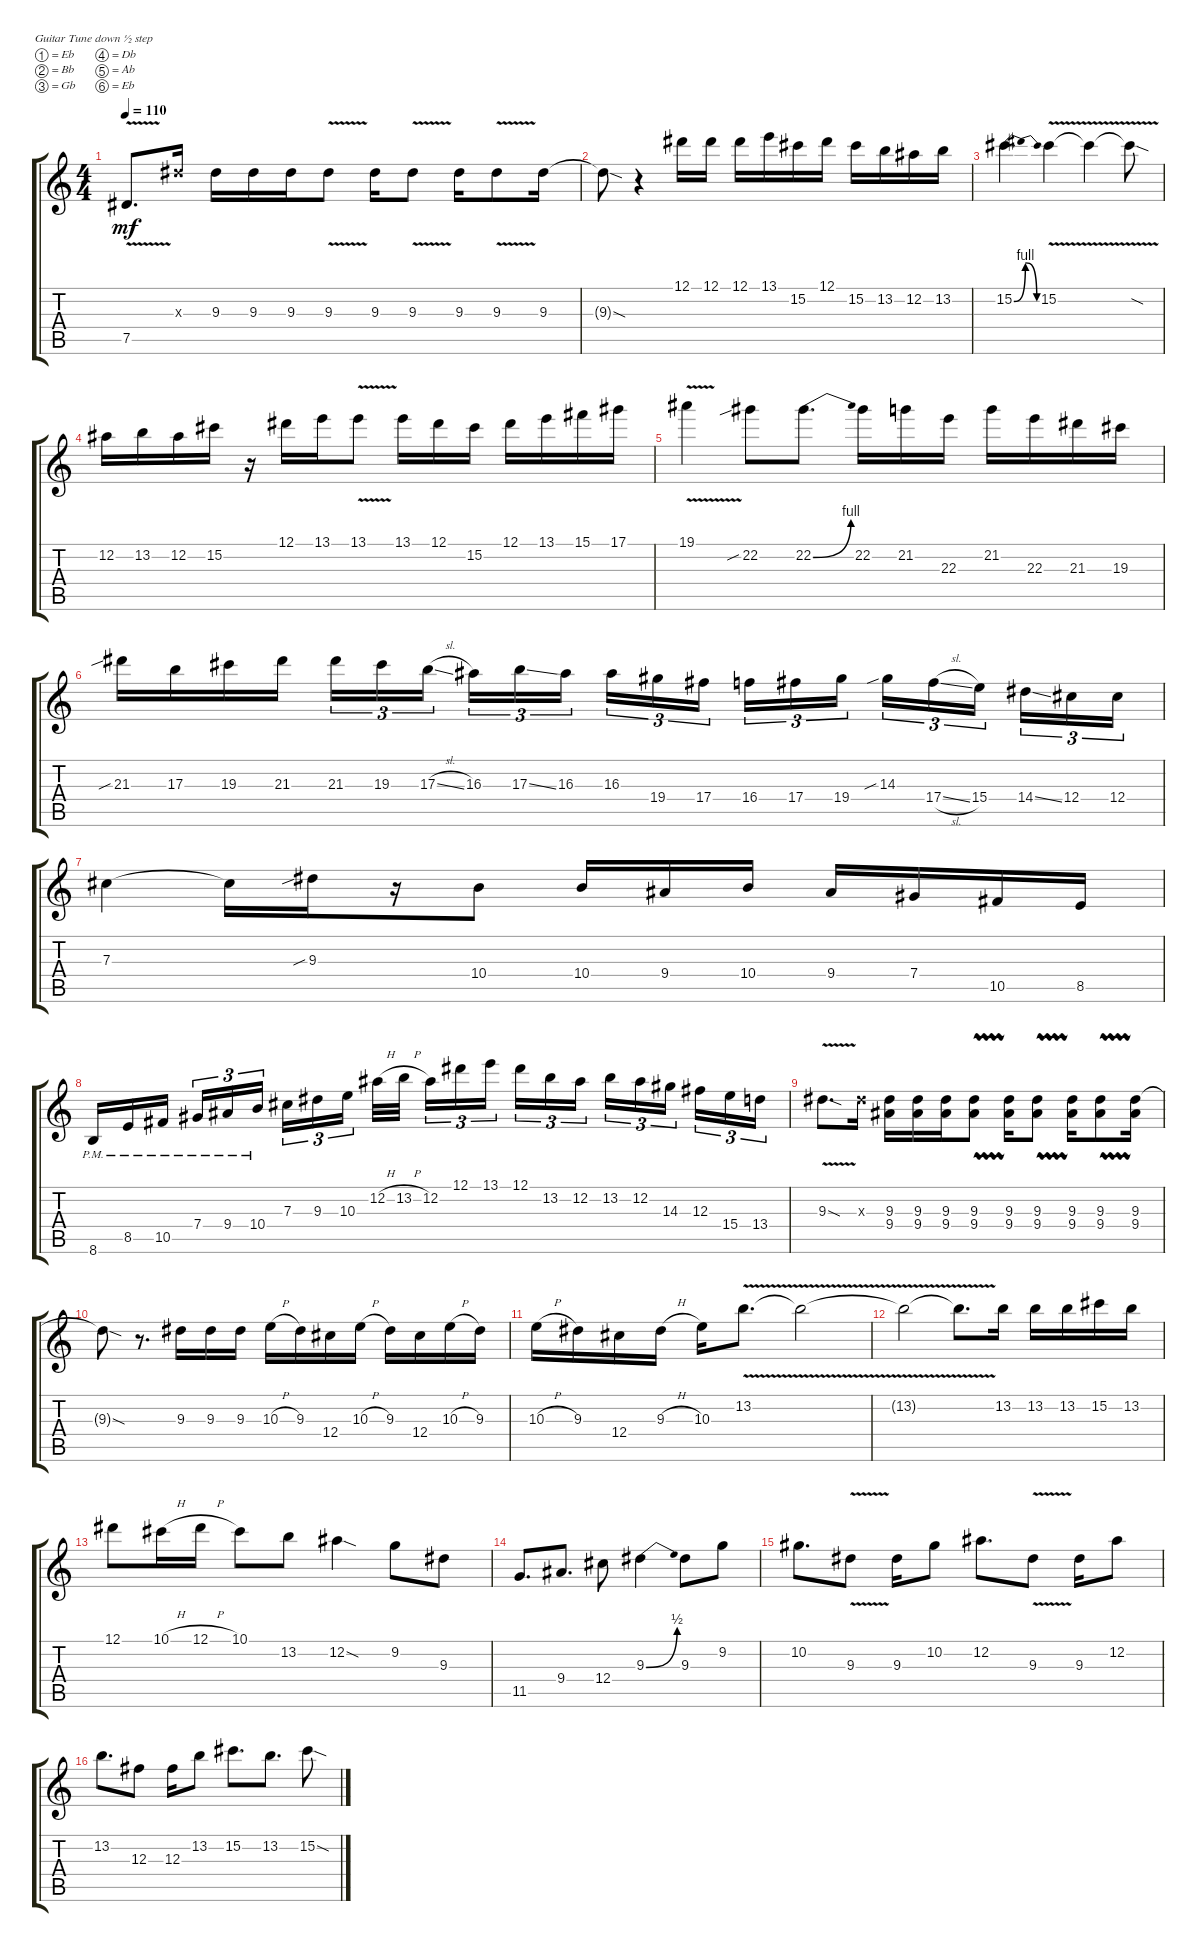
\defaultSystemsLayout 4
\bracketExtendMode groupsimilarinstruments
\singleTrackTrackNamePolicy hidden
\multiTrackTrackNamePolicy hidden
\firstSystemTrackNameOrientation horizontal
\otherSystemsTrackNameOrientation horizontal
\track ("Сергей Попов (Solo Guitar)" "E-Gt") {instrument distortionguitar}
\staff {score tabs}
\tuning (Eb4 Bb3 Gb3 Db3 Ab2 Eb2)
\ts (4 4)
\tempo 110
\clef g2
\scale
1.03909
\ks c
7.5{v}.8{d dy mf} 9.3{x}.16 9.3.16 9.3.16 9.3.16 9.3{v}.8 9.3.16 9.3{v}.8 9.3.16 9.3{v}.8 9.3.16 |
\scale
0.960908 9.3{sod t}.8 r.4 12.1.16 12.1.16 12.1.16 13.1.16 15.2.16 12.1.16 15.2.16 13.2.16 12.2.16 13.2.16 |
\scale
1.03909 15.2{be (bendrelease 0 0 10.2 4 46.199999999999996 4 59.4 0)}.4{d} 15.2{v}.4 15.2{v t}.4 15.2{sod t}.8 |
\scale
0.960908 12.2.16 13.2.16 12.2.16 15.2.16 r.16 12.1.16 13.1.16 13.1{v}.8 13.1.16 12.1.16 15.2.16 12.1.16 13.1.16 15.1.16 17.1.16 |
\scale
1.03909 19.1{v}.4 22.2{sib}.8 22.2{be (bend 0 0 15 4)}.8{d} 22.2.16 21.2.16 22.3.16 21.2.16 22.3.16 21.3.16 19.3.16 |
\scale
0.960908 21.3{sib}.16 17.3.16 19.3.16 21.3.16 21.3.16{tu (3 2)} 19.3.16{tu (3 2)} 17.3{sl}.16{tu (3 2)} 16.3.16{tu (3 2)} 17.3{ss}.16{tu (3 2)} 16.3.16{tu (3 2)} 16.3.16{tu (3 2)} 19.4.16{tu (3 2)} 17.4.16{tu (3 2)} 16.4.16{tu (3 2)} 17.4.16{tu (3 2)} 19.4.16{tu (3 2)} 14.3{sib}.16{tu (3 2)} 17.4{sl}.16{tu (3 2)} 15.4.16{tu (3 2)} 14.4{ss}.16{tu (3 2)} 12.4.16{tu (3 2)} 12.4.16{tu (3 2)} |
\scale
1.03909 7.3.4 7.3{t}.16 9.3{sib}.16 r.16 10.4.8 10.4.16 9.4.16 10.4.16 9.4.16 7.4.16 10.5.16 8.5.16 |
\scale
0.960908 8.6{pm}.16 8.5{pm}.16 10.5{pm}.16 7.4{pm}.16{tu (3 2)} 9.4{pm}.16{tu (3 2)} 10.4{pm}.16{tu (3 2)} 7.3.16{tu (3 2)} 9.3.16{tu (3 2)} 10.3.16{tu (3 2)} 12.2{h}.32 13.2{h}.32 12.2.16{tu (3 2)} 12.1.16{tu (3 2)} 13.1.16{tu (3 2)} 12.1.16{tu (3 2)} 13.2.16{tu (3 2)} 12.2.16{tu (3 2)} 13.2.16{tu (3 2)} 12.2.16{tu (3 2)} 14.3.16{tu (3 2)} 12.3.16{tu (3 2)} 15.4.16{tu (3 2)} 13.4.16{tu (3 2)} |
\scale
1.03909 9.3{v sod}.8{d} 9.3{x}.16 (9.3 9.4).16 (9.3 9.4).16 (9.3 9.4).16 (9.3{vw} 9.4).8 (9.3 9.4).16 (9.3{vw} 9.4).8 (9.3 9.4).16 (9.3{vw} 9.4).8 (9.3 9.4).16 |
\scale
0.960908 9.3{sod t}.8 r.8{d} 9.3.16 9.3.16 9.3.16 10.3{h}.16 9.3.16 12.4.16 10.3{h}.16 9.3.16 12.4.16 10.3{h}.16 9.3.16 |
\scale
1.03909 10.3{h}.16 9.3.16 12.4.16 9.3{h}.16 10.3.16 13.2{v}.8{d} 13.2{v t}.2 |
\scale
0.960908 13.2{v t}.2 13.2{v t}.8{d} 13.2.16 13.2.16 13.2.16 15.2.16 13.2.16 |
\scale
1.03909 12.1.8 10.1{h}.16 12.1{h}.16 10.1.8 13.2.8 12.2{sod}.4 9.2.8 9.3.8 |
\scale
0.960908 11.5.8{d} 9.4.8{d} 12.4.8 9.3{be (bend 0 0 15 2)}.4 9.3.8 9.2.8 |
\scale
1.03909 10.2.8{d} 9.3{v}.8 9.3.16 10.2.8 12.2.8{d} 9.3{v}.8 9.3.16 12.2.8 |
\scale
0.960908 13.2.8{d} 12.3.8 12.3.16 13.2.8 15.2.8{d} 13.2.8{d} 15.2{sod}.8
